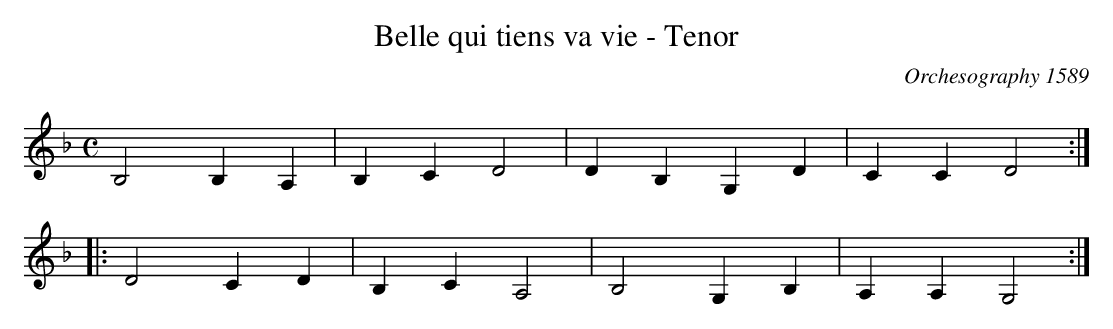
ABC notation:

X:1
T:Belle qui tiens va vie - Tenor
C:Orchesography 1589
L:1/4
M:C
K:Gdor
B,2 B,A, | B,C D2 |DB, G,D | CC D2::
D2 CD | B,C A,2 |B,2 G,B, | A,A, G,2 :|
